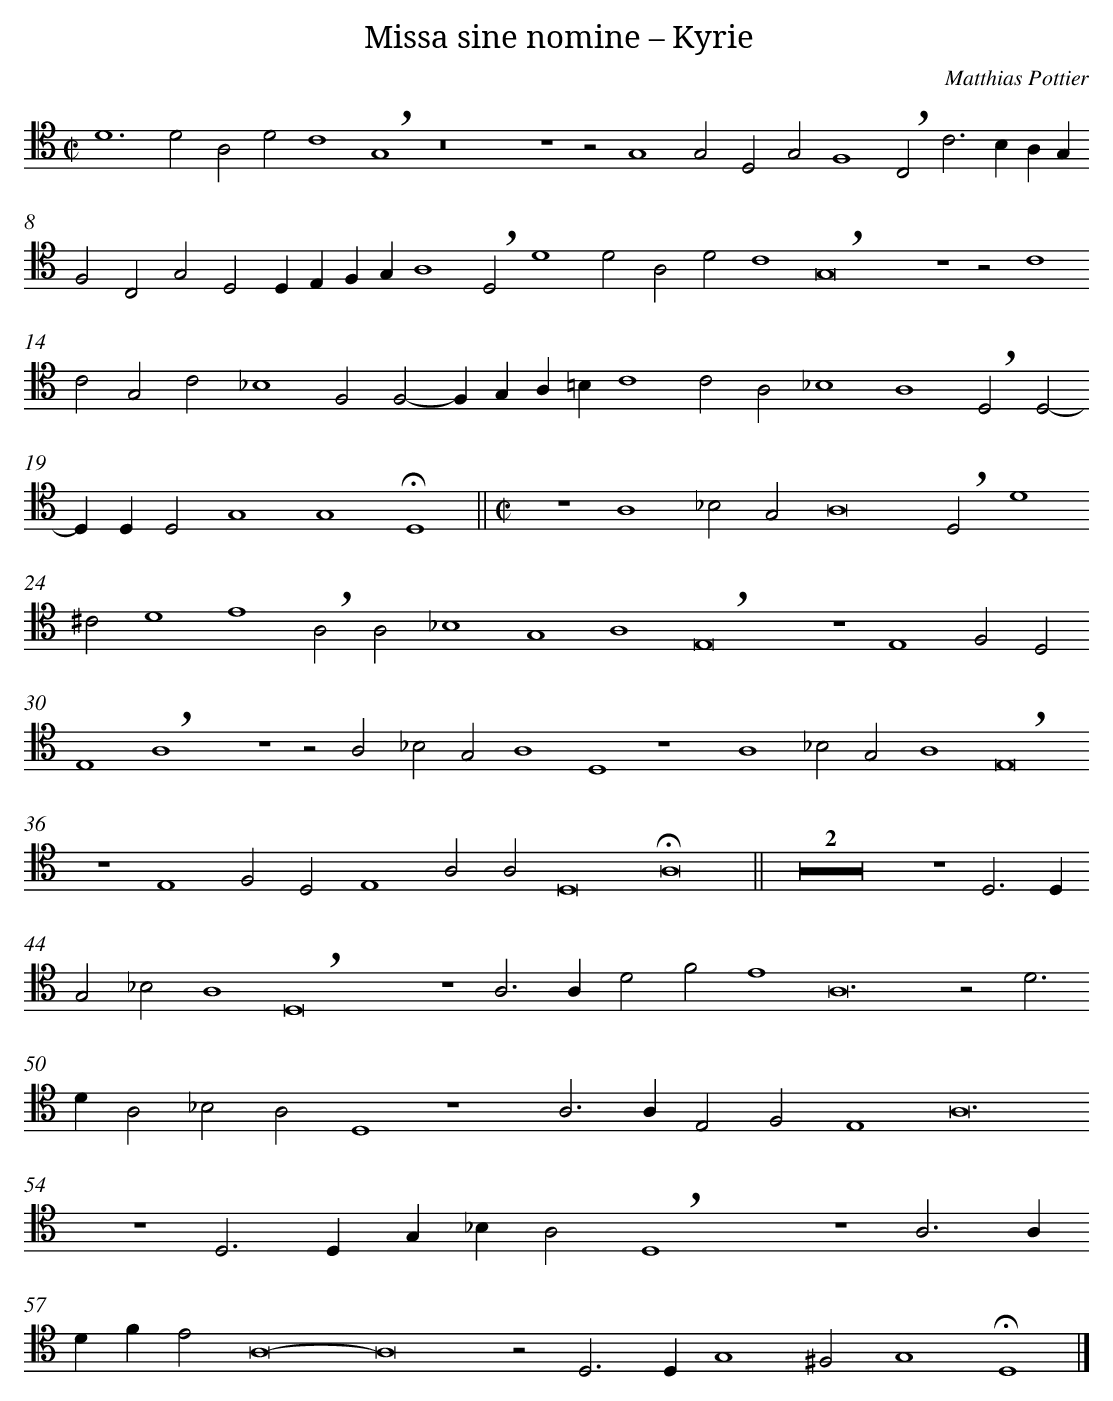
X:1
T: Missa sine nomine – Kyrie
C: Matthias Pottier
L: 1/4
M: C|
K: C clef=tenor
D6D2 [|]
A,2D2C4 [|]
!breath!G,4z8 [|]
z4 [|]
z2G,4G,2 [|]
D,2G,2F,4 [|]
!breath!C,2C2>B,2A,G, [|]
F,2C,2G,2D,2 [|]
D,E,F,G,A,4 [|]
!breath!D,2D4D2 [|]
A,2D2C4 [|]
!breath!G,8 [|]
z4z2C4 [|]
C2G,2C2 [|]
_B,4F,2F,2- [|]
F,G,A,=B,C4 [|]
C2A,2_B,4 [|]
A,4!breath!D,2D,2- [|]
D,D,D,2G,4 [|]
G,4!fermata!D,4 ||
[M:C|]z4A,4 [|]
_B,2G,2A,8 [|]
!breath!D,2D4 [|]
^C2D4 [|]
E4!breath!A,2A,2 [|]
_B,4G,4 [|]
A,4!breath!E,8 [|]
z4 [|]
E,4F,2D,2 [|]
E,4!breath!A,4 [|]
z4z2A,2 [|]
_B,2G,2A,4 [|]
D,4z4 [|]
A,4_B,2G,2 [|]
A,4!breath!E,8 [|]
z4 [|]
E,4F,2D,2 [|]
E,4A,2A,2 [|]
D,8 [|]
!fermata!A,8 ||
Z2 [|]
z4D,3D, [|]
G,2_B,2A,4 [|]
!breath!D,8 [|]
z4A,3A, [|]
D2F2E4 [|]
A,12 [|]
z2D3 [|]
DA,2_B,2A,2 [|]
D,4z4 [|]
A,2>A,2E,2F,2 [|]
E,4A,12 [|]
 [|]
z4D,3D, [|]
G,_B,A,2!breath!D,4 [|]
z4A,3A, [|]
DFE2A,8- [|]
A,8 [|]
z2D,3 [|]
D,G,4^F,2 [|]
G,4!fermata!D,4 |]
